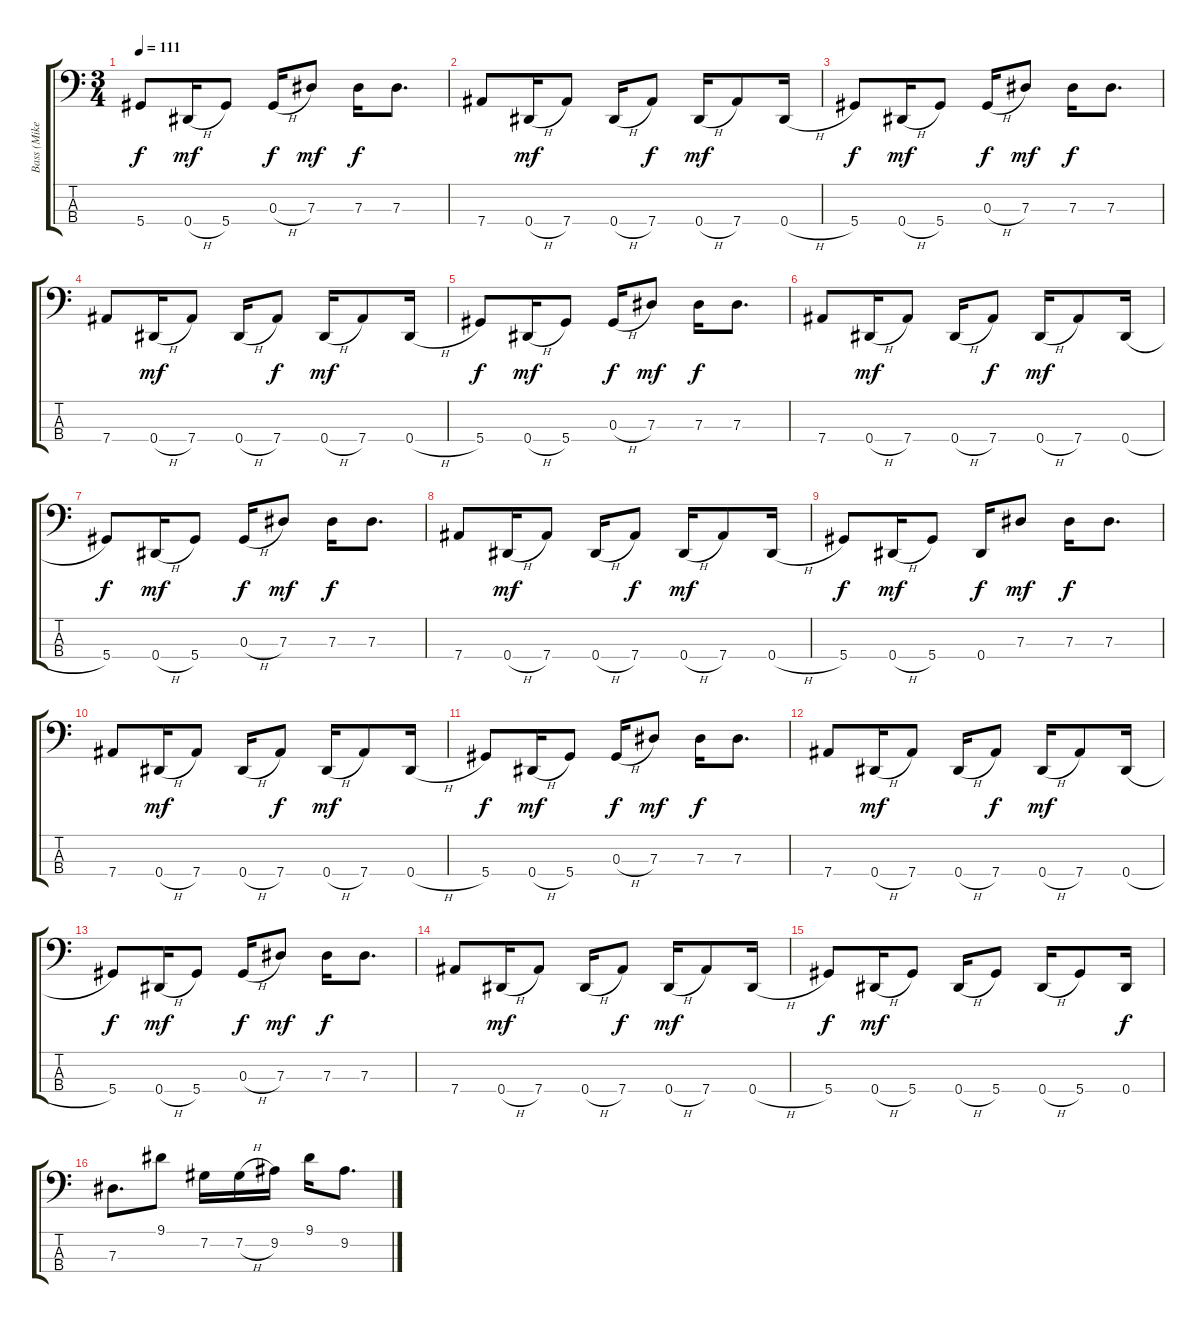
\track ("Bass (Mike Dirnt)" "Bass (Mike") {instrument electricbasspick}
\staff {score tabs}
\tuning (Gb2 Db2 Ab1 Eb1) {hide}
\ts (3 4)
\tempo 111
\clef f4
\ks c
5.4.8{dy f} 0.4{h}.16{dy mf} 5.4.8 0.3{h}.16{dy f} 7.3.8{dy mf} 7.3.16{dy f} 7.3.8{d} |
7.4.8 0.4{h}.16{dy mf} 7.4.8 0.4{h}.16 7.4.8{dy f} 0.4{h}.16{dy mf} 7.4.8 0.4{h}.16 |
5.4.8{dy f} 0.4{h}.16{dy mf} 5.4.8 0.3{h}.16{dy f} 7.3.8{dy mf} 7.3.16{dy f} 7.3.8{d} |
7.4.8 0.4{h}.16{dy mf} 7.4.8 0.4{h}.16 7.4.8{dy f} 0.4{h}.16{dy mf} 7.4.8 0.4{h}.16 |
5.4.8{dy f} 0.4{h}.16{dy mf} 5.4.8 0.3{h}.16{dy f} 7.3.8{dy mf} 7.3.16{dy f} 7.3.8{d} |
7.4.8 0.4{h}.16{dy mf} 7.4.8 0.4{h}.16 7.4.8{dy f} 0.4{h}.16{dy mf} 7.4.8 0.4{h}.16 |
5.4.8{dy f} 0.4{h}.16{dy mf} 5.4.8 0.3{h}.16{dy f} 7.3.8{dy mf} 7.3.16{dy f} 7.3.8{d} |
7.4.8 0.4{h}.16{dy mf} 7.4.8 0.4{h}.16 7.4.8{dy f} 0.4{h}.16{dy mf} 7.4.8 0.4{h}.16 |
5.4.8{dy f} 0.4{h}.16{dy mf} 5.4.8 0.4.16{dy f} 7.3.8{dy mf} 7.3.16{dy f} 7.3.8{d} |
7.4.8 0.4{h}.16{dy mf} 7.4.8 0.4{h}.16 7.4.8{dy f} 0.4{h}.16{dy mf} 7.4.8 0.4{h}.16 |
5.4.8{dy f} 0.4{h}.16{dy mf} 5.4.8 0.3{h}.16{dy f} 7.3.8{dy mf} 7.3.16{dy f} 7.3.8{d} |
7.4.8 0.4{h}.16{dy mf} 7.4.8 0.4{h}.16 7.4.8{dy f} 0.4{h}.16{dy mf} 7.4.8 0.4{h}.16 |
5.4.8{dy f} 0.4{h}.16{dy mf} 5.4.8 0.3{h}.16{dy f} 7.3.8{dy mf} 7.3.16{dy f} 7.3.8{d} |
7.4.8 0.4{h}.16{dy mf} 7.4.8 0.4{h}.16 7.4.8{dy f} 0.4{h}.16{dy mf} 7.4.8 0.4{h}.16 |
5.4.8{dy f} 0.4{h}.16{dy mf} 5.4.8 0.4{h}.16 5.4.8 0.4{h}.16 5.4.8 0.4.16{dy f} |
7.3.8{d} 9.1.8 7.2.16 7.2{h}.16 9.2.16 9.1.16 9.2.8{d}
